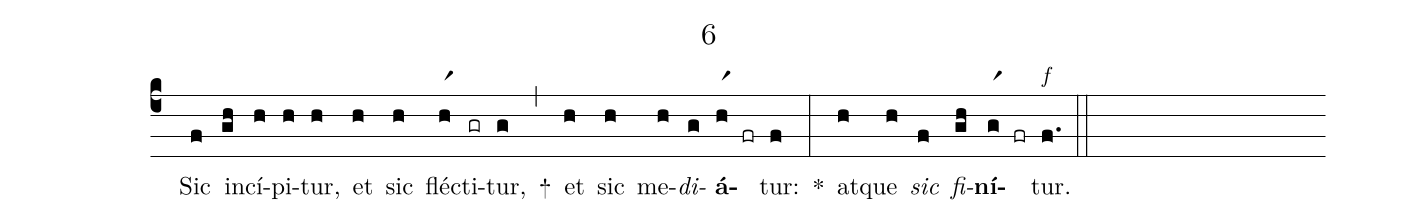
name: 6;
%%
(c4) ~() Sic(f) in(gh)cí(h)pi(h)tur,(h) et(h) sic(h) fléc(hr1)ti(gr)tur,(g) <sp>+</sp>(,)
et(h) sic(h) me(h)<i>di</i>(g)<b>á</b>(hr1 fr)tur:(f) <sp>*</sp>(:)

at(h)que(h) <i>sic</i>(f) <i>fi</i>(gh)<b>ní</b>(gr1 fr)<alt>f</alt>tur.(f.) (::)
